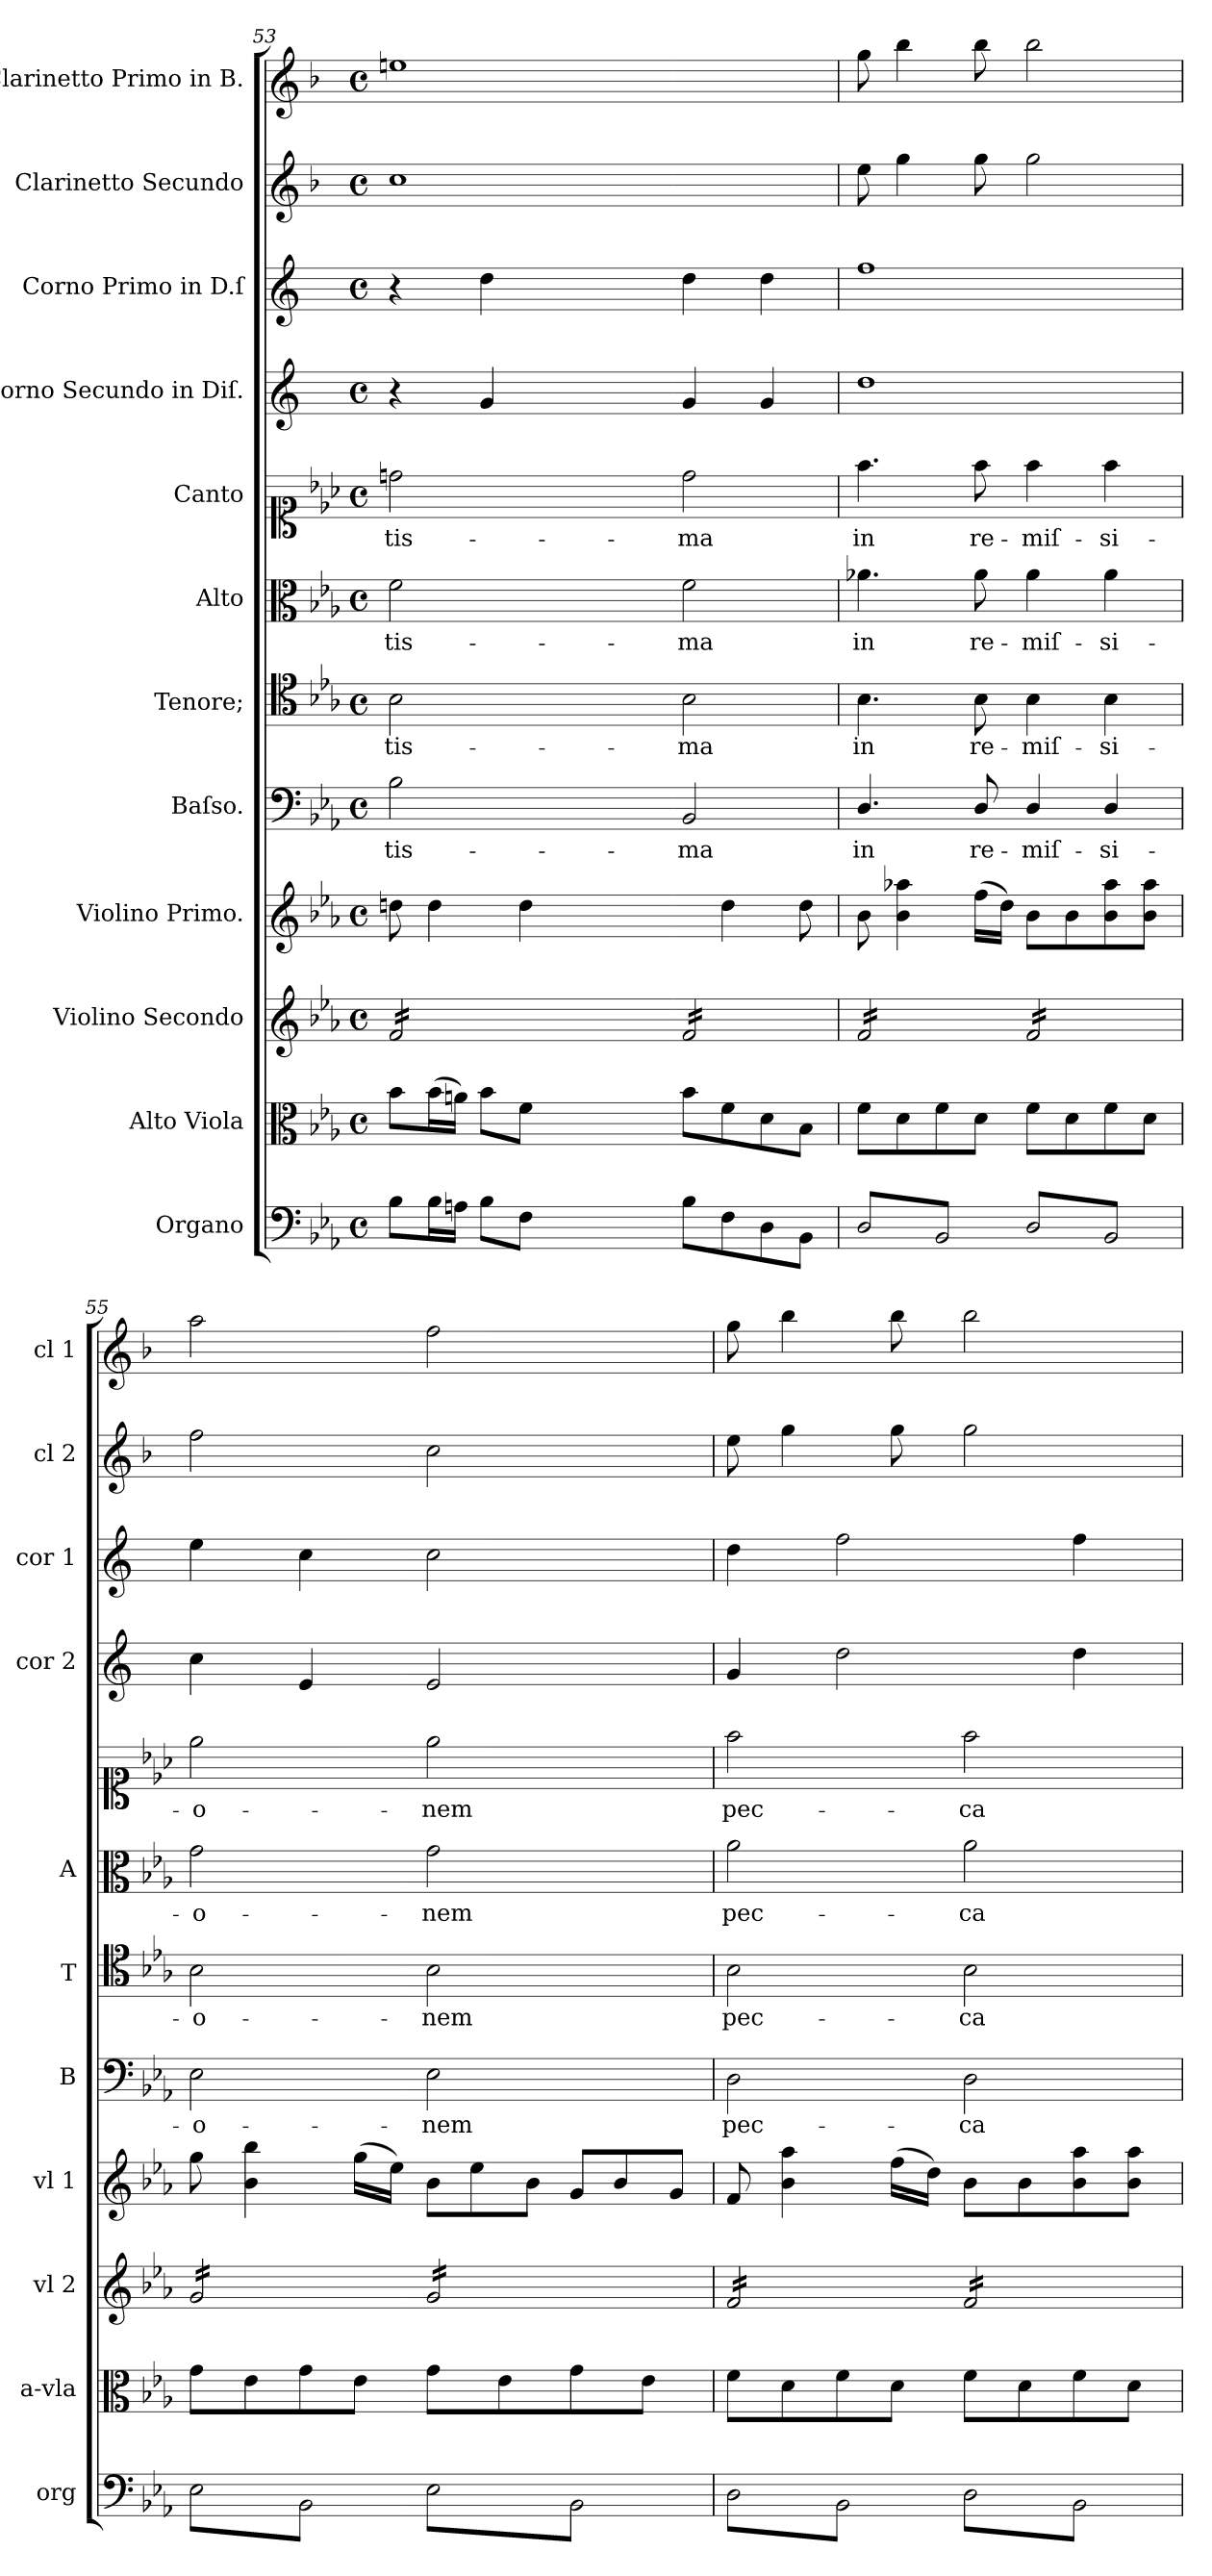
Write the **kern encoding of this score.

**kern	**kern	**kern	**kern	**kern	**text	**kern	**text	**kern	**text	**kern	**text	**kern	**kern	**kern	**kern
*part12	*part11	*part10	*part9	*part8	*part8	*part7	*part7	*part6	*part6	*part5	*part5	*part4	*part3	*part2	*part1
*staff12	*staff11	*staff10	*staff9	*staff8	*staff8	*staff7	*staff7	*staff6	*staff6	*staff5	*staff5	*staff4	*staff3	*staff2	*staff1
*I"Organo	*I"Alto Viola	*I"Violino Secondo	*I"Violino Primo.	*I"Baſso.	*	*I"Tenore;	*	*I"Alto	*	*I"Canto	*	*I"Corno Secundo in Diſ.	*I"Corno Primo in D.ſ	*I"Clarinetto Secundo	*I"Clarinetto Primo in B.
*I'org	*I'a-vla	*I'vl 2	*I'vl 1	*I'B	*	*I'T	*	*I'A	*	*	*	*I'cor 2	*I'cor 1	*I'cl 2	*I'cl 1
*clefF4	*clefC3	*clefG2	*clefG2	*clefF4	*	*clefC4	*	*clefC3	*	*clefC1	*	*clefG2	*clefG2	*clefG2	*clefG2
*	*	*	*	*	*	*	*	*	*	*	*	*ITrd5c9	*ITrd5c9	*ITrd1c2	*ITrd1c2
*k[b-e-a-]	*k[b-e-a-]	*k[b-e-a-]	*k[b-e-a-]	*k[b-e-a-]	*	*k[b-e-a-]	*	*k[b-e-a-]	*	*k[b-e-a-]	*	*k[b-e-a-]	*k[b-e-a-]	*k[b-e-a-]	*k[b-e-a-]
*E-:	*E-:	*E-:	*E-:	*E-:	*	*E-:	*	*E-:	*	*E-:	*	*E-:	*E-:	*E-:	*E-:
*M4/4	*M4/4	*M4/4	*M4/4	*M4/4	*	*M4/4	*	*M4/4	*	*M4/4	*	*M4/4	*M4/4	*M4/4	*M4/4
*met(c)	*met(c)	*met(c)	*met(c)	*met(c)	*	*met(c)	*	*met(c)	*	*met(c)	*	*met(c)	*met(c)	*met(c)	*met(c)
=53	=53	=53	=53	=53	=53	=53	=53	=53	=53	=53	=53	=53	=53	=53	=53
*	*	*tremolo	*	*	*	*	*	*	*	*	*	*	*	*	*
8B-\L	8b-\L	16f/LL	8ddn\	2B-\	-tis-	2B-\	-tis-	2f\	-tis-	2ddn\	-tis-	4r	4r	1b-	1ddn
.	.	16f/	.	.	.	.	.	.	.	.	.	.	.	.	.
16B-\L	(16b-\L	16f/	4dd\	.	.	.	.	.	.	.	.	.	.	.	.
16An\JJ	16an\JJ)	16f/	.	.	.	.	.	.	.	.	.	.	.	.	.
8B-\L	8b-\L	16f/	.	.	.	.	.	.	.	.	.	4B-/	4f\	.	.
.	.	16f/	.	.	.	.	.	.	.	.	.	.	.	.	.
8F\J	8f\J	16f/	4dd\	.	.	.	.	.	.	.	.	.	.	.	.
.	.	16f/JJ	.	.	.	.	.	.	.	.	.	.	.	.	.
2ryy	2ryy	2ryy	.	2ryy	.	2ryy	.	2ryy	.	2ryy	.	2ryy	2ryy	.	.
.	.	.	4.ryy	.	.	.	.	.	.	.	.	.	.	.	.
=-	=-	=-	=-	=-	=-	=-	=-	=-	=-	=-	=-	=-	=-	=-	=-
8B-\L	8b-\L	16f/LL	8ryy	2BB-/	-ma	2B-\	-ma	2f\	-ma	2dd\	-ma	4B-/	4f\	2ryy	2ryy
.	.	16f/	.	.	.	.	.	.	.	.	.	.	.	.	.
8F\	8f\	16f/	4dd\	.	.	.	.	.	.	.	.	.	.	.	.
.	.	16f/	.	.	.	.	.	.	.	.	.	.	.	.	.
8D\	8d\	16f/	.	.	.	.	.	.	.	.	.	4B-/	4f\	.	.
.	.	16f/	.	.	.	.	.	.	.	.	.	.	.	.	.
8BB-\J	8B-\J	16f/	8dd\	.	.	.	.	.	.	.	.	.	.	.	.
.	.	16f/JJ	.	.	.	.	.	.	.	.	.	.	.	.	.
=54	=54	=54	=54	=54	=54	=54	=54	=54	=54	=54	=54	=54	=54	=54	=54
*tremolo	*	*	*	*	*	*	*	*	*	*	*	*	*	*	*
8D/L	8f\L	16f/LL	8b-\	4.D/	in	4.B-\	in	4.a-X\	in	4.ff\	in	1f	1a-	8dd\	8ff\
.	.	16f/	.	.	.	.	.	.	.	.	.	.	.	.	.
8BB-/	8d\	16f/	4b-\ 4aa-X\	.	.	.	.	.	.	.	.	.	.	4ff\	4aa-\
.	.	16f/	.	.	.	.	.	.	.	.	.	.	.	.	.
8D/	8f\	16f/	.	.	.	.	.	.	.	.	.	.	.	.	.
.	.	16f/	.	.	.	.	.	.	.	.	.	.	.	.	.
8BB-/J	8d\J	16f/	(16ff\LL	8D/	re-	8B-\	re-	8a-\	re-	8ff\	re-	.	.	8ff\	8aa-\
.	.	16f/JJ	16dd\JJ)	.	.	.	.	.	.	.	.	.	.	.	.
8D/L	8f\L	16f/LL	8b-\L	4D/	-miſ-	4B-\	-miſ-	4a-\	-miſ-	4ff\	-miſ-	.	.	2ff\	2aa-\
.	.	16f/	.	.	.	.	.	.	.	.	.	.	.	.	.
8BB-/	8d\	16f/	8b-\	.	.	.	.	.	.	.	.	.	.	.	.
.	.	16f/	.	.	.	.	.	.	.	.	.	.	.	.	.
8D/	8f\	16f/	8b-\ 8aa-\	4D/	-si-	4B-\	-si-	4a-\	-si-	4ff\	-si-	.	.	.	.
.	.	16f/	.	.	.	.	.	.	.	.	.	.	.	.	.
8BB-/J	8d\J	16f/	8b-\ 8aa-\J	.	.	.	.	.	.	.	.	.	.	.	.
.	.	16f/JJ	.	.	.	.	.	.	.	.	.	.	.	.	.
=55	=55	=55	=55	=55	=55	=55	=55	=55	=55	=55	=55	=55	=55	=55	=55
8E-\L	8g\L	16g/LL	8gg\	2E-\	-o-	2B-\	-o-	2g\	-o-	2ee-\	-o-	4e-\	4g\	2ee-\	2gg\
.	.	16g/	.	.	.	.	.	.	.	.	.	.	.	.	.
8BB-\	8e-\	16g/	4b-\ 4bb-\	.	.	.	.	.	.	.	.	.	.	.	.
.	.	16g/	.	.	.	.	.	.	.	.	.	.	.	.	.
8E-\	8g\	16g/	.	.	.	.	.	.	.	.	.	4G/	4e-\	.	.
.	.	16g/	.	.	.	.	.	.	.	.	.	.	.	.	.
8BB-\J	8e-\J	16g/	(16gg\LL	.	.	.	.	.	.	.	.	.	.	.	.
.	.	16g/JJ	16ee-\JJ)	.	.	.	.	.	.	.	.	.	.	.	.
*	*	*	*Xtuplet	*	*	*	*	*	*	*	*	*	*	*	*
8E-\L	8g\L	16g/LL	12b-\L	2E-\	-nem	2B-\	-nem	2g\	-nem	2ee-\	-nem	2G/	2e-\	2b-\	2ee-\
.	.	16g/	.	.	.	.	.	.	.	.	.	.	.	.	.
.	.	.	12ee-\	.	.	.	.	.	.	.	.	.	.	.	.
8BB-\	8e-\	16g/	.	.	.	.	.	.	.	.	.	.	.	.	.
.	.	.	12b-\J	.	.	.	.	.	.	.	.	.	.	.	.
.	.	16g/	.	.	.	.	.	.	.	.	.	.	.	.	.
8E-\	8g\	16g/	12g/L	.	.	.	.	.	.	.	.	.	.	.	.
.	.	16g/	.	.	.	.	.	.	.	.	.	.	.	.	.
.	.	.	12b-/	.	.	.	.	.	.	.	.	.	.	.	.
8BB-\J	8e-\J	16g/	.	.	.	.	.	.	.	.	.	.	.	.	.
.	.	.	12g/J	.	.	.	.	.	.	.	.	.	.	.	.
.	.	16g/JJ	.	.	.	.	.	.	.	.	.	.	.	.	.
=56	=56	=56	=56	=56	=56	=56	=56	=56	=56	=56	=56	=56	=56	=56	=56
8D\L	8f\L	16f/LL	8f/	2D\	pec-	2B-\	pec-	2a-\	pec-	2ff\	pec-	4B-/	4f\	8dd\	8ff\
.	.	16f/	.	.	.	.	.	.	.	.	.	.	.	.	.
8BB-\	8d\	16f/	4b-\ 4aa-\	.	.	.	.	.	.	.	.	.	.	4ff\	4aa-\
.	.	16f/	.	.	.	.	.	.	.	.	.	.	.	.	.
8D\	8f\	16f/	.	.	.	.	.	.	.	.	.	2f\	2a-\	.	.
.	.	16f/	.	.	.	.	.	.	.	.	.	.	.	.	.
8BB-\J	8d\J	16f/	(16ff\LL	.	.	.	.	.	.	.	.	.	.	8ff\	8aa-\
.	.	16f/JJ	16dd\JJ)	.	.	.	.	.	.	.	.	.	.	.	.
8D\L	8f\L	16f/LL	8b-\L	2D\	-ca-	2B-\	-ca-	2a-\	-ca-	2ff\	-ca-	.	.	2ff\	2aa-\
.	.	16f/	.	.	.	.	.	.	.	.	.	.	.	.	.
8BB-\	8d\	16f/	8b-\	.	.	.	.	.	.	.	.	.	.	.	.
.	.	16f/	.	.	.	.	.	.	.	.	.	.	.	.	.
8D\	8f\	16f/	8b-\ 8aa-\	.	.	.	.	.	.	.	.	4f\	4a-\	.	.
.	.	16f/	.	.	.	.	.	.	.	.	.	.	.	.	.
8BB-\J	8d\J	16f/	8b-\ 8aa-\J	.	.	.	.	.	.	.	.	.	.	.	.
*Xtremolo	*	*	*	*	*	*	*	*	*	*	*	*	*	*	*
.	.	16f/JJ	.	.	.	.	.	.	.	.	.	.	.	.	.
*	*	*Xtremolo	*	*	*	*	*	*	*	*	*	*	*	*	*
.	.	.	.	.	.	.	.	.	.	.	.	.	.	.	.
.	.	.	.	.	.	.	.	.	.	.	.	.	.	.	.
=	=	=	=	=	=	=	=	=	=	=	=	=	=	=	=
*-	*-	*-	*-	*-	*-	*-	*-	*-	*-	*-	*-	*-	*-	*-	*-
